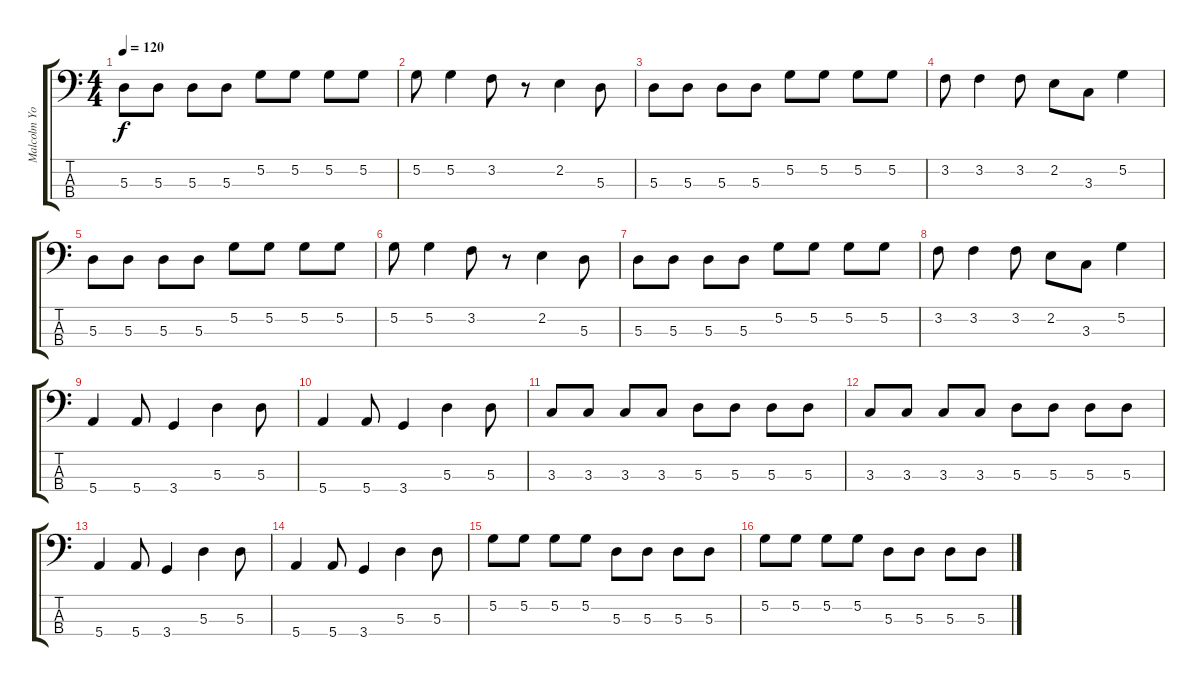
\track ("Malcolm Young" "Malcolm Yo") {instrument electricbassfinger}
\staff {score tabs}
\tuning (G2 D2 A1 E1) {hide}
\ts (4 4)
\tempo 120
\clef f4
\ks c
5.3.8{dy f} 5.3.8 5.3.8 5.3.8 5.2.8 5.2.8 5.2.8 5.2.8 |
5.2.8 5.2.4 3.2.8 r.8 2.2.4 5.3.8 |
5.3.8 5.3.8 5.3.8 5.3.8 5.2.8 5.2.8 5.2.8 5.2.8 |
3.2.8 3.2.4 3.2.8 2.2.8 3.3.8 5.2.4 |
5.3.8 5.3.8 5.3.8 5.3.8 5.2.8 5.2.8 5.2.8 5.2.8 |
5.2.8 5.2.4 3.2.8 r.8 2.2.4 5.3.8 |
5.3.8 5.3.8 5.3.8 5.3.8 5.2.8 5.2.8 5.2.8 5.2.8 |
3.2.8 3.2.4 3.2.8 2.2.8 3.3.8 5.2.4 |
5.4.4 5.4.8 3.4.4 5.3.4 5.3.8 |
5.4.4 5.4.8 3.4.4 5.3.4 5.3.8 |
3.3.8 3.3.8 3.3.8 3.3.8 5.3.8 5.3.8 5.3.8 5.3.8 |
3.3.8 3.3.8 3.3.8 3.3.8 5.3.8 5.3.8 5.3.8 5.3.8 |
5.4.4 5.4.8 3.4.4 5.3.4 5.3.8 |
5.4.4 5.4.8 3.4.4 5.3.4 5.3.8 |
5.2.8 5.2.8 5.2.8 5.2.8 5.3.8 5.3.8 5.3.8 5.3.8 |
5.2.8 5.2.8 5.2.8 5.2.8 5.3.8 5.3.8 5.3.8 5.3.8
